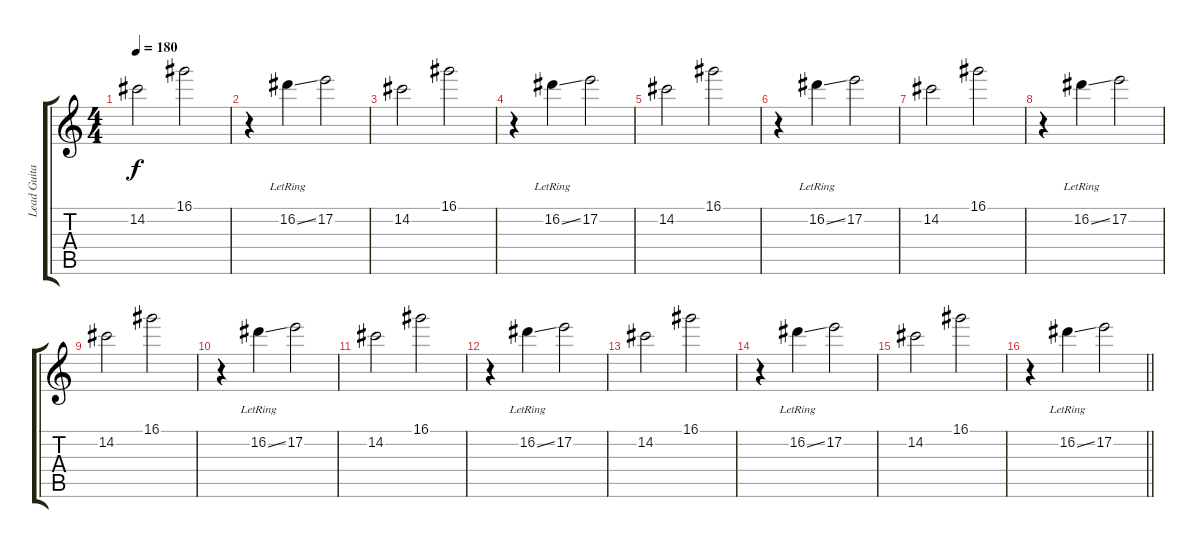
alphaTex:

\track ("Lead Guitar" "Lead Guita") {instrument distortionguitar}
\staff {score tabs}
\tuning (E4 B3 G3 D3 A2 E2) {hide}
\ts (4 4)
\tempo 180
\clef g2
\ks c
14.2.2{dy f} 16.1.2 |
r.4 16.2{ss lr}.4 17.2.2 |
14.2.2 16.1.2 |
r.4 16.2{ss lr}.4 17.2.2 |
14.2.2 16.1.2 |
r.4 16.2{ss lr}.4 17.2.2 |
14.2.2 16.1.2 |
r.4 16.2{ss lr}.4 17.2.2 |
14.2.2 16.1.2 |
r.4 16.2{ss lr}.4 17.2.2 |
14.2.2 16.1.2 |
r.4 16.2{ss lr}.4 17.2.2 |
14.2.2 16.1.2 |
r.4 16.2{ss lr}.4 17.2.2 |
14.2.2 16.1.2 |
\barLineRight lightlight
r.4 16.2{ss lr}.4 17.2.2
